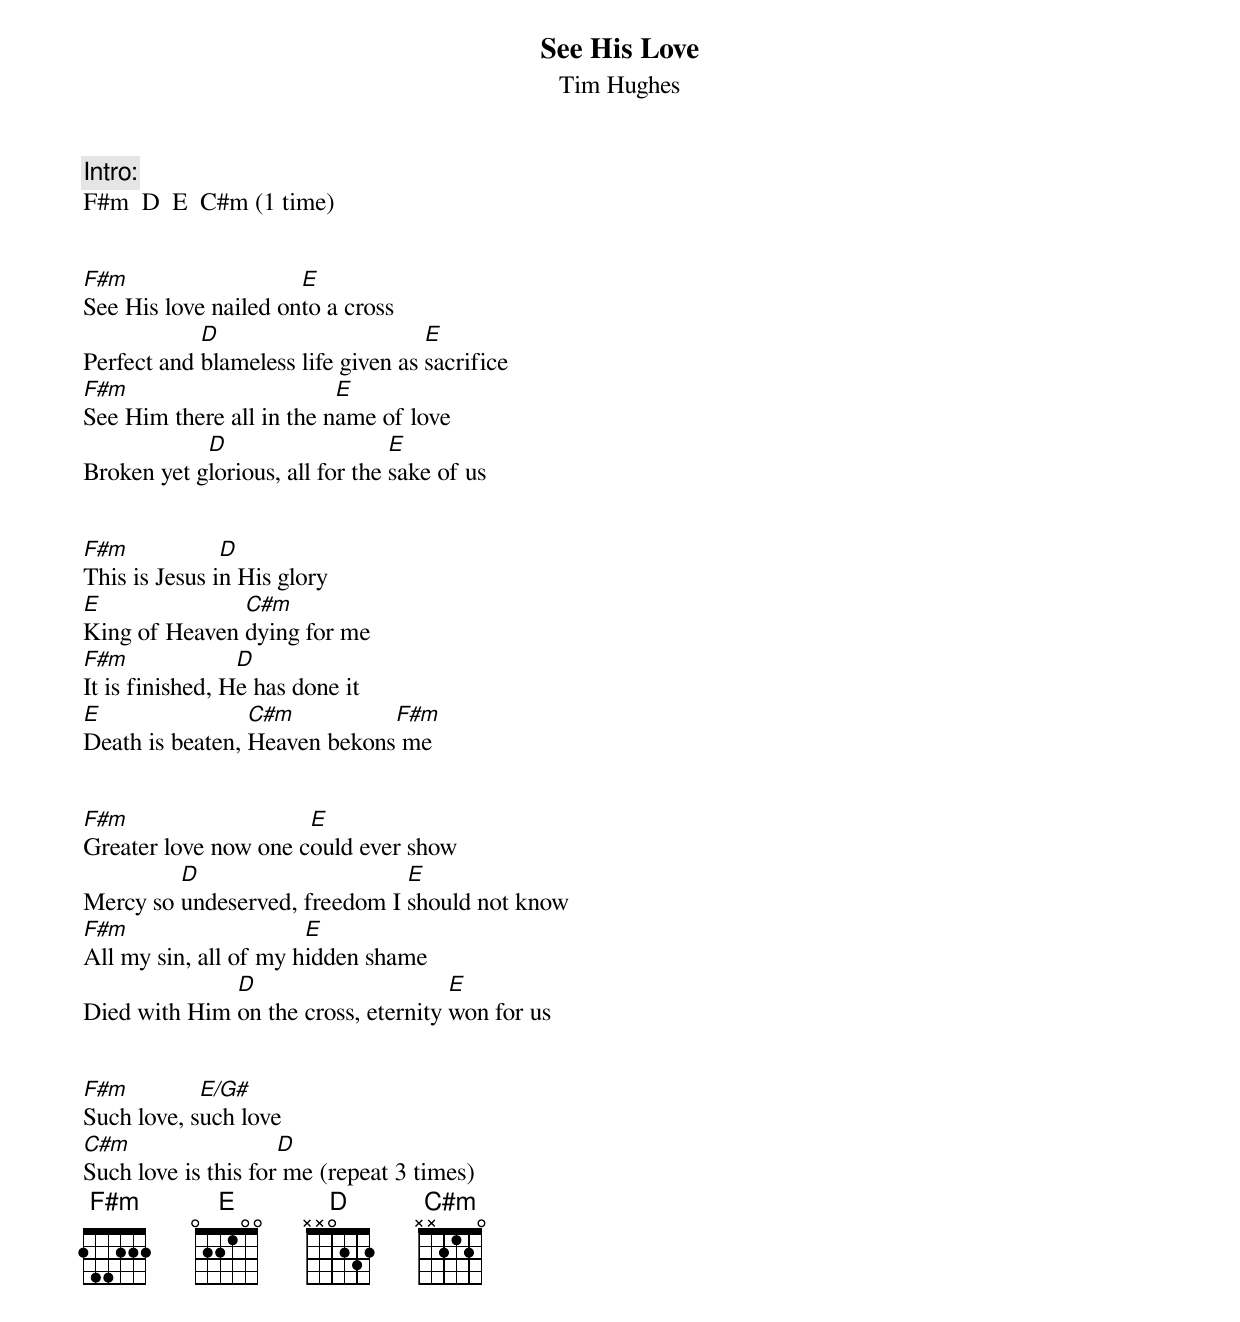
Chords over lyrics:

See His Love
Tim Hughes

Intro:
F#m  D  E  C#m (1 time)


F#m                   E
See His love nailed onto a cross
            D                       E
Perfect and blameless life given as sacrifice
F#m                       E
See Him there all in the name of love
            D                    E
Broken yet glorious, all for the sake of us


F#m            D
This is Jesus in His glory
E              C#m
King of Heaven dying for me
F#m              D
It is finished, He has done it
E                C#m          F#m
Death is beaten, Heaven bekons me


F#m                   E
Greater love now one could ever show
         D                     E
Mercy so undeserved, freedom I should not know
F#m                    E
All my sin, all of my hidden shame
              D                      E
Died with Him on the cross, eternity won for us


F#m         E/G#
Such love, such love
C#m                  D
Such love is this for me (repeat 3 times)
